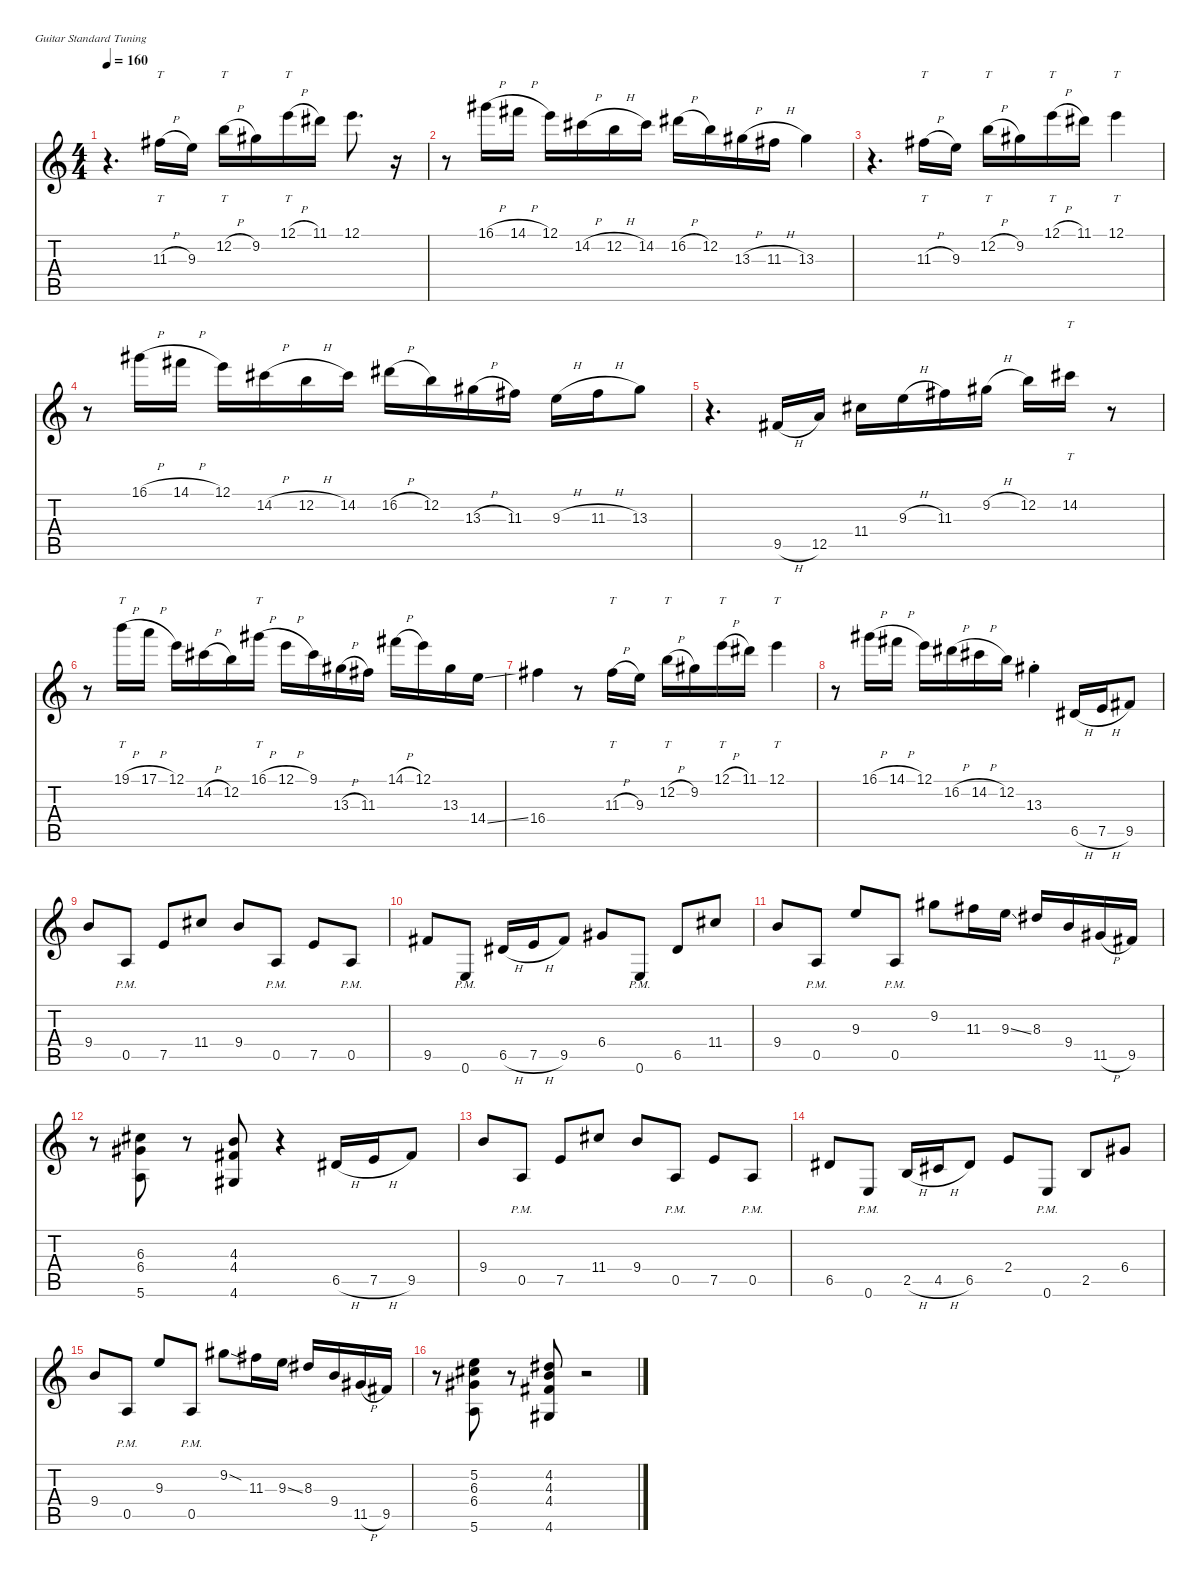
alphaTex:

\defaultSystemsLayout 4
\hideDynamics
\bracketExtendMode nobrackets
\singleTrackTrackNamePolicy hidden
\multiTrackTrackNamePolicy hidden
\firstSystemTrackNameMode fullname
\firstSystemTrackNameOrientation horizontal
\otherSystemsTrackNameOrientation horizontal
\track ("Distortion 1 /Lead" "od.guit.") {instrument overdrivenguitar}
\staff {score tabs}
\tuning (E4 B3 G3 D3 A2 E2)
\ts (4 4)
\beaming (8 2 2 2 2)
\tempo 160
\clef g2
\ks c
r.4{d dy f instrument overdrivenguitar beam Down} 11.3{h acc #}.16{tt beam Down} 9.3.16{beam Down} 12.2{h}.16{tt beam Down} 9.2{acc #}.16{beam Down} 12.1{h}.16{tt beam Down} 11.1{acc #}.16{beam Down} 12.1.8{d beam Down} r.16{beam Down} |
r.8{beam Down} 16.1{h acc #}.16{beam Down} 14.1{h acc #}.16{beam Down} 12.1.16{beam Down} 14.2{h acc #}.16{beam Down} 12.2{h}.16{beam Down} 14.2{acc #}.16{beam Down} 16.2{h acc #}.16{beam Down} 12.2.16{beam Down} 13.3{h acc #}.16{beam Down} 11.3{h acc #}.16{beam Down} 13.3{acc #}.4{beam Down} |
r.4{d beam Down} 11.3{h acc #}.16{tt beam Down} 9.3.16{beam Down} 12.2{h}.16{tt beam Down} 9.2{acc #}.16{beam Down} 12.1{h}.16{tt beam Down} 11.1{acc #}.16{beam Down} 12.1.4{tt beam Down} |
r.8{beam Down} 16.1{h acc #}.16{beam Down} 14.1{h acc #}.16{beam Down} 12.1.16{beam Down} 14.2{h acc #}.16{beam Down} 12.2{h}.16{beam Down} 14.2{acc #}.16{beam Down} 16.2{h acc #}.16{beam Down} 12.2.16{beam Down} 13.3{h acc #}.16{beam Down} 11.3{acc #}.16{beam Down} 9.3{h}.16{beam Down} 11.3{h acc #}.16{beam Down} 13.3{acc #}.8{beam Down} |
r.4{d beam Down} 9.5{h acc #}.16{beam Up} 12.5.16{beam Up} 11.4{acc #}.16{beam Down} 9.3{h}.16{beam Down} 11.3{acc #}.16{beam Down} 9.2{h acc #}.16{beam Down} 12.2.16{beam Down} 14.2{acc #}.16{tt beam Down} r.8{beam Down} |
r.8{beam Down} 19.1{h}.16{tt beam Down} 17.1{h}.16{beam Down} 12.1.16{beam Down} 14.2{h acc #}.16{beam Down} 12.2.16{beam Down} 16.1{h acc #}.16{tt beam Down} 12.1{h}.16{beam Down} 9.1{acc #}.16{beam Down} 13.3{h acc #}.16{beam Down} 11.3{acc #}.16{beam Down} 14.1{h acc #}.16{beam Down} 12.1.16{beam Down} 13.3{acc #}.16{beam Down} 14.4{ss}.16{beam Down} |
16.4{acc #}.4{beam Down} r.8{beam Down} 11.3{h acc #}.16{tt beam Down} 9.3.16{beam Down} 12.2{h}.16{tt beam Down} 9.2{acc #}.16{beam Down} 12.1{h}.16{tt beam Down} 11.1{acc #}.16{beam Down} 12.1.4{tt beam Down} |
r.8{beam Down} 16.1{h acc #}.16{beam Down} 14.1{h acc #}.16{beam Down} 12.1.16{beam Down} 16.2{h acc #}.16{beam Down} 14.2{h acc #}.16{beam Down} 12.2.16{beam Down} 13.3{st acc #}.4{beam Down} 6.5{h acc #}.16{beam Up} 7.5{h}.16{beam Up} 9.5{acc #}.8{beam Up} |
9.4.8{beam Up} 0.5{pm}.8{beam Up} 7.5.8{beam Up} 11.4{acc #}.8{beam Up} 9.4.8{beam Up} 0.5{pm}.8{beam Up} 7.5.8{beam Up} 0.5{pm}.8{beam Up} |
9.5{acc #}.8{beam Up} 0.6{pm}.8{beam Up} 6.5{h acc #}.16{beam Up} 7.5{h}.16{beam Up} 9.5{acc #}.8{beam Up} 6.4{acc #}.8{beam Up} 0.6{pm}.8{beam Up} 6.5{acc #}.8{beam Up} 11.4{acc #}.8{beam Up} |
9.4.8{beam Up} 0.5{pm}.8{beam Up} 9.3.8{beam Up} 0.5{pm}.8{beam Up} 9.2{acc #}.8{beam Down} 11.3{acc #}.16{beam Down} 9.3{ss}.16{beam Down} 8.3{acc #}.16{beam Up} 9.4.16{beam Up} 11.5{h acc #}.16{beam Up} 9.5{acc #}.16{beam Up} |
r.8{beam Down} (6.3{acc #} 6.4{acc #} 5.6).8{beam Up} r.8{beam Up} (4.3 4.4{acc #} 4.6{acc #}).8{beam Up} r.4{beam Up} 6.5{h acc #}.16{beam Up} 7.5{h}.16{beam Up} 9.5{acc #}.8{beam Up} |
9.4.8{beam Up} 0.5{pm}.8{beam Up} 7.5.8{beam Up} 11.4{acc #}.8{beam Up} 9.4.8{beam Up} 0.5{pm}.8{beam Up} 7.5.8{beam Up} 0.5{pm}.8{beam Up} |
6.5{acc #}.8{beam Up} 0.6{pm}.8{beam Up} 2.5{h}.16{beam Up} 4.5{h acc #}.16{beam Up} 6.5{acc #}.8{beam Up} 2.4.8{beam Up} 0.6{pm}.8{beam Up} 2.5.8{beam Up} 6.4{acc #}.8{beam Up} |
9.4.8{beam Up} 0.5{pm}.8{beam Up} 9.3.8{beam Up} 0.5{pm}.8{beam Up} 9.2{sod acc #}.8{beam Down} 11.3{acc #}.16{beam Down} 9.3{ss}.16{beam Down} 8.3{acc #}.16{beam Up} 9.4.16{beam Up} 11.5{h acc #}.16{beam Up} 9.5{acc #}.16{beam Up} |
r.8{beam Down} (5.2 6.3{acc #} 6.4{acc #} 5.6).8{beam Up} r.8{beam Up} (4.2{acc #} 4.3 4.4{acc #} 4.6{acc #}).8{beam Up} r.2{beam Up}
